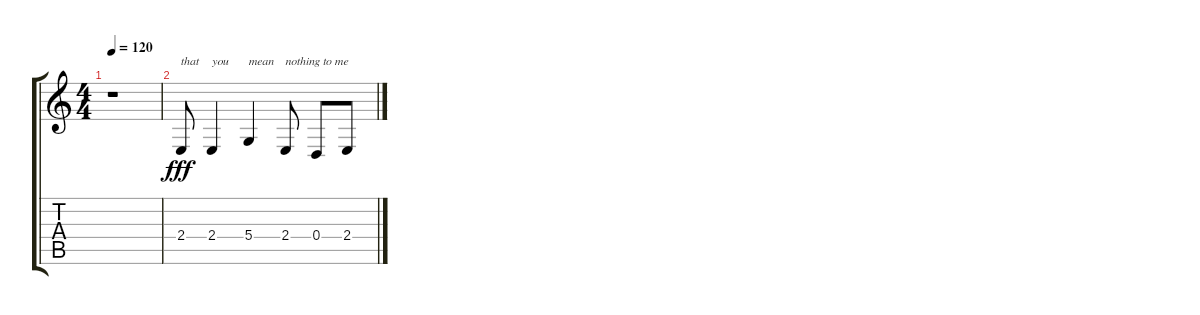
\track "" {instrument lead2sawtooth}
\staff {score tabs}
\tuning (E4 B3 G3 D3 A2 E2) {hide}
\ts (4 4)
\tempo 120
\clef g2
\ks c
r.1{dy f} |
2.4.8{txt "that " dy fff} 2.4.4{txt "you"} 5.4.4{txt "mean"} 2.4.8{txt "nothing to me"} 0.4.8 2.4.8
